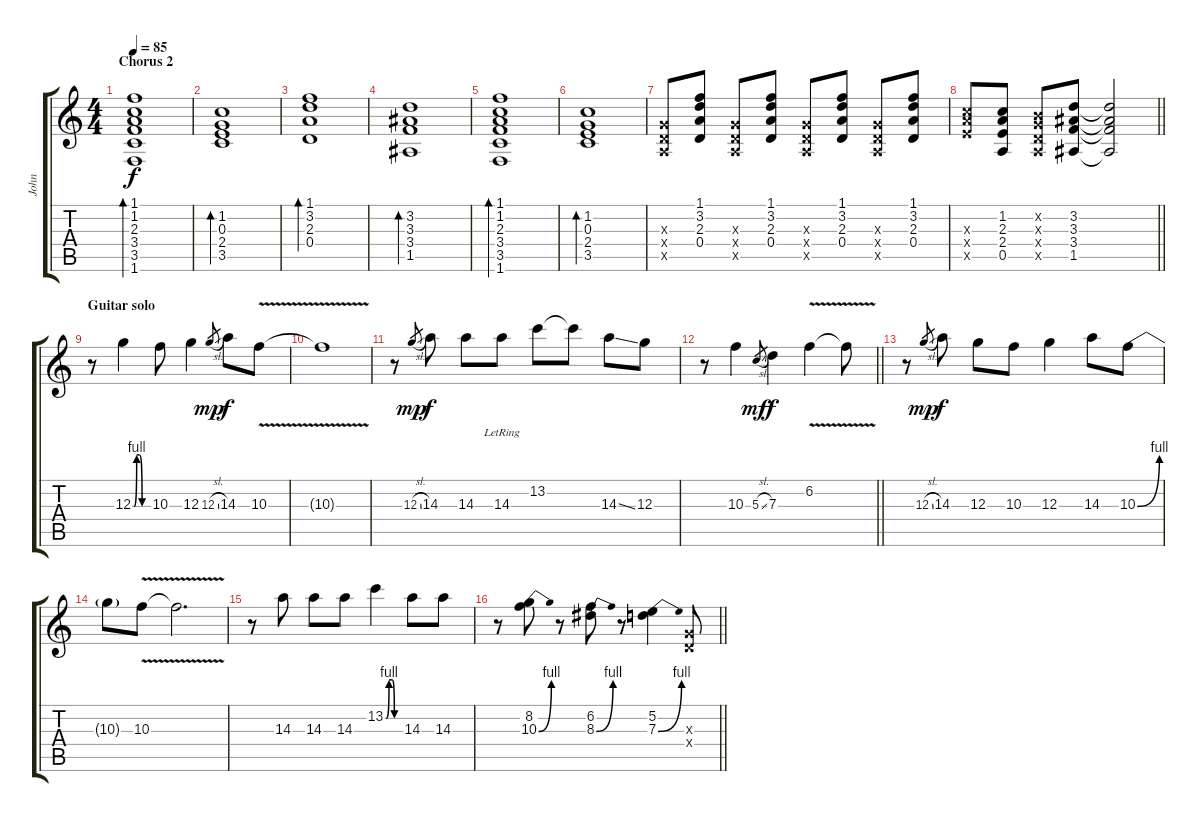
\track ("John" "John") {instrument electricguitarclean}
\staff {score tabs}
\tuning (E4 B3 G3 D3 A2 E2) {hide}
\ts (4 4)
\section ("" "Chorus 2")
\tempo 85
\clef g2
\ks c
(1.1 1.2 2.3 3.4 3.5 1.6).1{bd 120 dy f} |
(1.2 0.3 2.4 3.5).1{bd 60} |
(1.1 3.2 2.3 0.4).1{bd 120} |
(3.2 3.3 3.4 1.5).1{bd 120} |
(1.1 1.2 2.3 3.4 3.5 1.6).1{bd 120} |
(1.2 0.3 2.4 3.5).1{bd 60} |
(0.3{x} 0.4{x} 0.5{x}).8 (1.1 3.2 2.3 0.4).8 (0.3{x} 0.4{x} 0.5{x}).8 (1.1 3.2 2.3 0.4).8 (0.3{x} 0.4{x} 0.5{x}).8 (1.1 3.2 2.3 0.4).8 (0.3{x} 0.4{x} 0.5{x}).8 (1.1 3.2 2.3 0.4).8 |
\barLineRight lightlight
(5.3{x} 7.4{x} 7.5{x}).8 (1.2 2.3 2.4 0.5).8 (0.2{x} 0.3{x} 0.4{x} 0.5{x}).8 (3.2 3.3 3.4 1.5).8 (3.2{t} 3.3{t} 3.4{t} 1.5{t}).2 |
\section ("" "Guitar solo")
r.8{balance 16} 12.3{be (custom 0 0 5 0 15 4 26 4 36 0 60 0)}.4 10.3.8 12.3.4 12.3{sl}.8{gr dy mp} 14.3.8{dy f} 10.3{v}.8 |
10.3{t}.1 |
r.8 12.3{sl}.8{gr dy mp} 14.3.8{dy f} 14.3.8 14.3{lr}.8 13.2.8 13.2{t}.8 14.3{ss}.8 12.3.8 |
\barLineRight lightlight
r.8 10.3.4 5.3{sl}.8{gr dy mf} 7.3.4{dy f} 6.2{v}.4 6.2{t}.8 |
r.8 12.3{sl}.8{gr dy mp} 14.3.8{dy f} 12.3.8 10.3.8 12.3.4 14.3.8 10.3{be (bend 0 0 60 4)}.8 |
10.3{t}.8 10.3{v}.8 10.3{t}.2{d} |
r.8 14.3.8 14.3.8 14.3.8 13.2{be (custom 0 0 4 0 15 4 27 4 36 0 60 0)}.4 14.3.8 14.3.8 |
\barLineRight lightlight
r.8 (8.2 10.3{be (bend 0 0 60 4)}).8 r.8 (6.2 8.3{be (bend 0 0 60 4)}).8 r.8 (5.2 7.3{be (bend 0 0 60 4)}).4 (0.3{x} 0.4{x}).8
